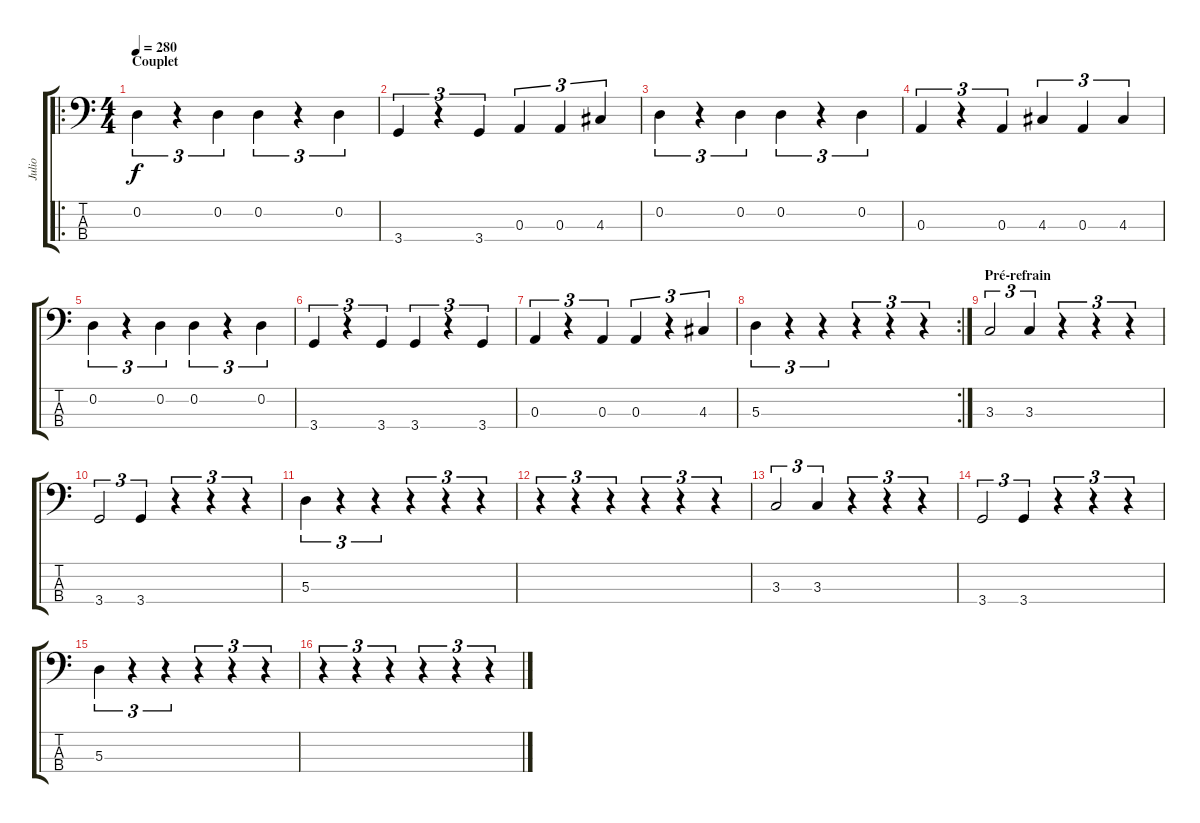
\track ("Julio" "Julio") {instrument electricbassfinger}
\staff {score tabs}
\tuning (G2 D2 A1 E1) {hide}
\ro
\ts (4 4)
\section ("" "Couplet")
\tempo 280
\clef f4
\ks c
0.2.4{tu (3 2) dy f} r.4{tu (3 2)} 0.2.4{tu (3 2)} 0.2.4{tu (3 2)} r.4{tu (3 2)} 0.2.4{tu (3 2)} |
3.4.4{tu (3 2)} r.4{tu (3 2)} 3.4.4{tu (3 2)} 0.3.4{tu (3 2)} 0.3.4{tu (3 2)} 4.3.4{tu (3 2)} |
0.2.4{tu (3 2)} r.4{tu (3 2)} 0.2.4{tu (3 2)} 0.2.4{tu (3 2)} r.4{tu (3 2)} 0.2.4{tu (3 2)} |
0.3.4{tu (3 2)} r.4{tu (3 2)} 0.3.4{tu (3 2)} 4.3.4{tu (3 2)} 0.3.4{tu (3 2)} 4.3.4{tu (3 2)} |
0.2.4{tu (3 2)} r.4{tu (3 2)} 0.2.4{tu (3 2)} 0.2.4{tu (3 2)} r.4{tu (3 2)} 0.2.4{tu (3 2)} |
3.4.4{tu (3 2)} r.4{tu (3 2)} 3.4.4{tu (3 2)} 3.4.4{tu (3 2)} r.4{tu (3 2)} 3.4.4{tu (3 2)} |
0.3.4{tu (3 2)} r.4{tu (3 2)} 0.3.4{tu (3 2)} 0.3.4{tu (3 2)} r.4{tu (3 2)} 4.3.4{tu (3 2)} |
\rc 2
5.3.4{tu (3 2)} r.4{tu (3 2)} r.4{tu (3 2)} r.4{tu (3 2)} r.4{tu (3 2)} r.4{tu (3 2)} |
\section ("" "Pré-refrain")
3.3.2{tu (3 2)} 3.3.4{tu (3 2)} r.4{tu (3 2)} r.4{tu (3 2)} r.4{tu (3 2)} |
3.4.2{tu (3 2)} 3.4.4{tu (3 2)} r.4{tu (3 2)} r.4{tu (3 2)} r.4{tu (3 2)} |
5.3.4{tu (3 2)} r.4{tu (3 2)} r.4{tu (3 2)} r.4{tu (3 2)} r.4{tu (3 2)} r.4{tu (3 2)} |
r.4{tu (3 2)} r.4{tu (3 2)} r.4{tu (3 2)} r.4{tu (3 2)} r.4{tu (3 2)} r.4{tu (3 2)} |
3.3.2{tu (3 2)} 3.3.4{tu (3 2)} r.4{tu (3 2)} r.4{tu (3 2)} r.4{tu (3 2)} |
3.4.2{tu (3 2)} 3.4.4{tu (3 2)} r.4{tu (3 2)} r.4{tu (3 2)} r.4{tu (3 2)} |
5.3.4{tu (3 2)} r.4{tu (3 2)} r.4{tu (3 2)} r.4{tu (3 2)} r.4{tu (3 2)} r.4{tu (3 2)} |
r.4{tu (3 2)} r.4{tu (3 2)} r.4{tu (3 2)} r.4{tu (3 2)} r.4{tu (3 2)} r.4{tu (3 2)}
